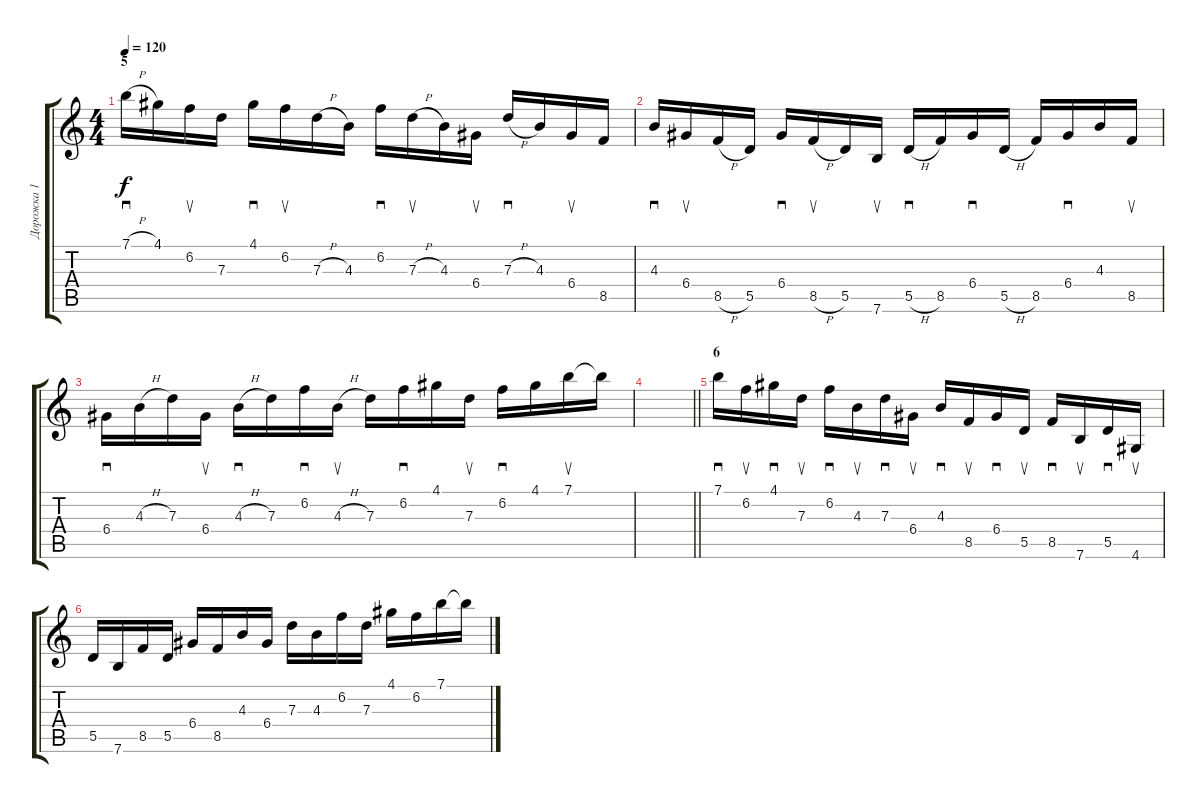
\track ("Дорожка 1" "Дорожка 1") {instrument overdrivenguitar}
\staff {score tabs}
\tuning (E4 B3 G3 D3 A2 E2) {hide}
\ts (4 4)
\section ("" "5")
\tempo 120
\clef g2
\ks c
7.1{h}.16{sd dy f} 4.1.16 6.2.16{su} 7.3.16 4.1.16{sd} 6.2.16{su} 7.3{h}.16 4.3.16 6.2.16{sd} 7.3{h}.16{su} 4.3.16 6.4.16{su} 7.3{h}.16{sd} 4.3.16 6.4.16{su} 8.5.16 |
4.3.16{sd} 6.4.16{su} 8.5{h}.16 5.5.16 6.4.16{sd} 8.5{h}.16{su} 5.5.16 7.6.16{su} 5.5{h}.16{sd} 8.5.16 6.4.16{sd} 5.5{h}.16 8.5.16 6.4.16{sd} 4.3.16 8.5.16{su} |
6.4.16{sd} 4.3{h}.16 7.3.16 6.4.16{su} 4.3{h}.16{sd} 7.3.16 6.2.16{sd} 4.3{h}.16{su} 7.3.16 6.2.16{sd} 4.1.16 7.3.16{su} 6.2.16{sd} 4.1.16 7.1.16{su} 7.1{t}.16 |
\barLineRight lightlight
|
\section ("" "6")
7.1.16{sd} 6.2.16{su} 4.1.16{sd} 7.3.16{su} 6.2.16{sd} 4.3.16{su} 7.3.16{sd} 6.4.16{su} 4.3.16{sd} 8.5.16{su} 6.4.16{sd} 5.5.16{su} 8.5.16{sd} 7.6.16{su} 5.5.16{sd} 4.6.16{su} |
5.5.16 7.6.16 8.5.16 5.5.16 6.4.16 8.5.16 4.3.16 6.4.16 7.3.16 4.3.16 6.2.16 7.3.16 4.1.16 6.2.16 7.1.16 7.1{t}.16
